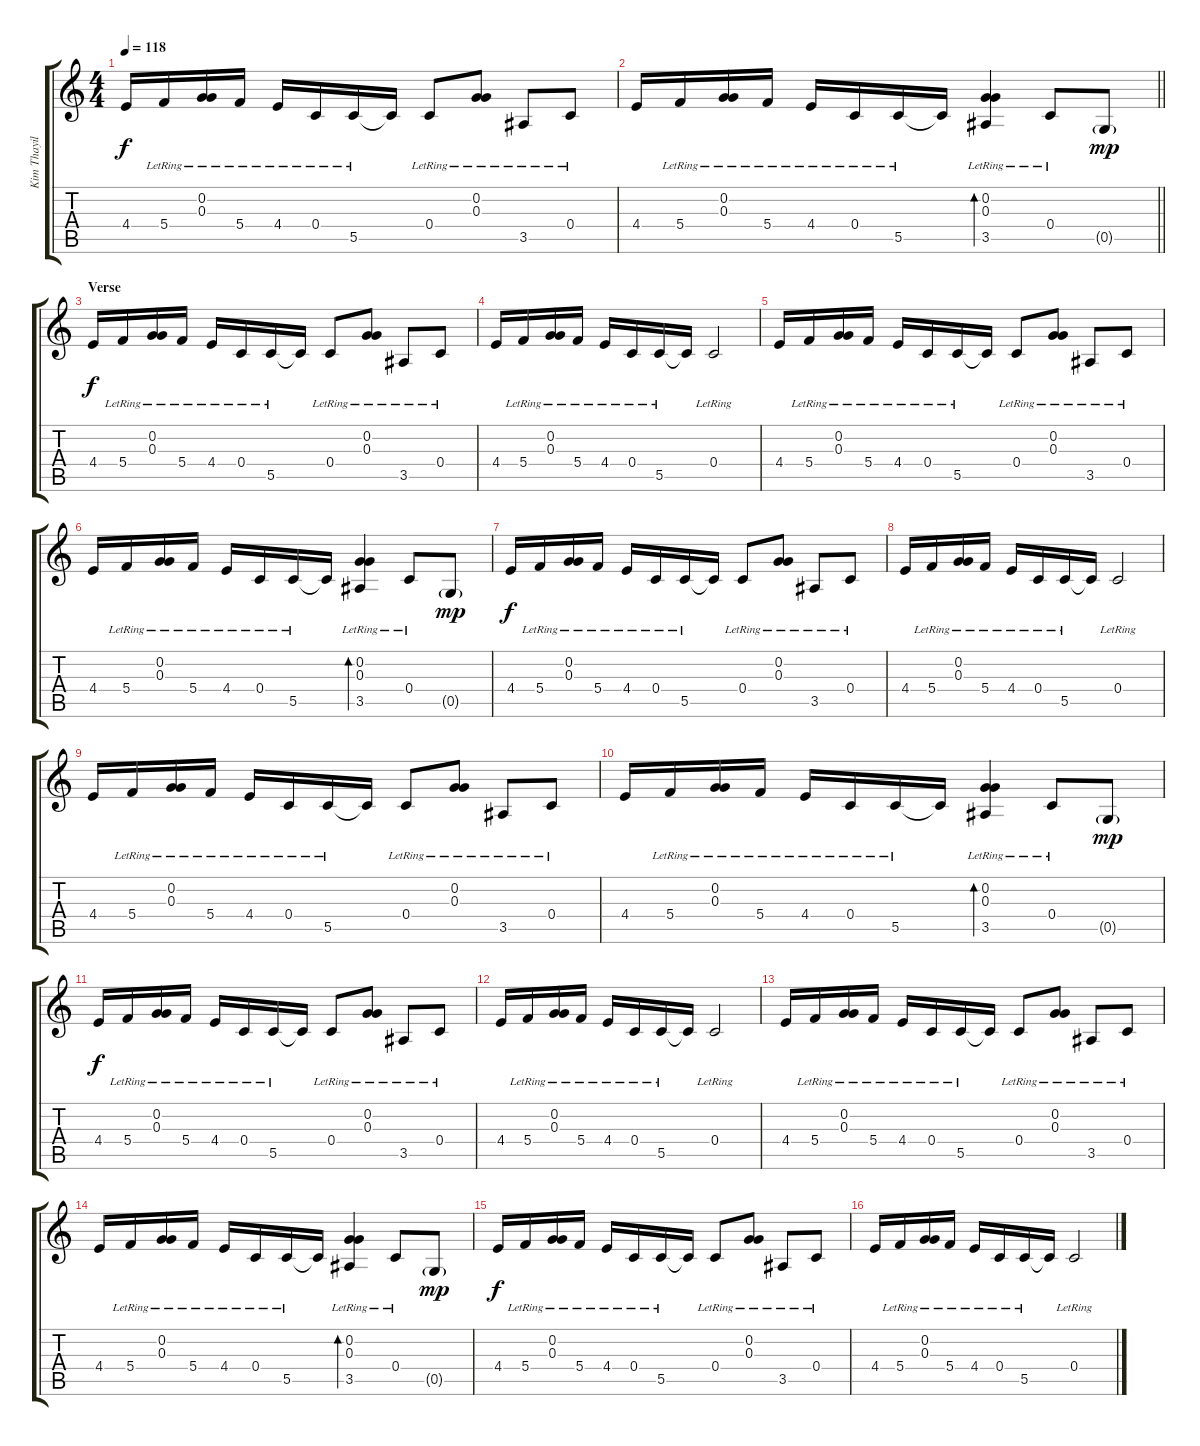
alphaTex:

\track ("Kim Thayil" "Kim Thayil") {instrument distortionguitar}
\staff {score tabs}
\tuning (E4 G3 G3 C3 G2 C2) {hide}
\ts (4 4)
\tempo 118
\clef g2
\ks c
4.4.16{dy f} 5.4{lr}.16 (0.2{lr} 0.3{lr}).16 5.4{lr}.16 4.4{lr}.16 0.4{lr}.16 5.5{lr}.16 5.5{t}.16 0.4{lr}.8 (0.2{lr} 0.3{lr}).8 3.5{lr}.8 0.4{lr}.8 |
\barLineRight lightlight
4.4.16 5.4{lr}.16 (0.2{lr} 0.3{lr}).16 5.4{lr}.16 4.4{lr}.16 0.4{lr}.16 5.5{lr}.16 5.5{t}.16 (0.2{lr} 0.3{lr} 3.5{lr}).4{bd 240} 0.4{lr}.8 0.5{g}.8{dy mp} |
\section ("" "Verse")
4.4.16{dy f} 5.4{lr}.16 (0.2{lr} 0.3{lr}).16 5.4{lr}.16 4.4{lr}.16 0.4{lr}.16 5.5{lr}.16 5.5{t}.16 0.4{lr}.8 (0.2{lr} 0.3{lr}).8 3.5{lr}.8 0.4{lr}.8 |
4.4.16 5.4{lr}.16 (0.2{lr} 0.3{lr}).16 5.4{lr}.16 4.4{lr}.16 0.4{lr}.16 5.5{lr}.16 5.5{t}.16 0.4{lr}.2 |
4.4.16 5.4{lr}.16 (0.2{lr} 0.3{lr}).16 5.4{lr}.16 4.4{lr}.16 0.4{lr}.16 5.5{lr}.16 5.5{t}.16 0.4{lr}.8 (0.2{lr} 0.3{lr}).8 3.5{lr}.8 0.4{lr}.8 |
4.4.16 5.4{lr}.16 (0.2{lr} 0.3{lr}).16 5.4{lr}.16 4.4{lr}.16 0.4{lr}.16 5.5{lr}.16 5.5{t}.16 (0.2{lr} 0.3{lr} 3.5{lr}).4{bd 240} 0.4{lr}.8 0.5{g}.8{dy mp} |
4.4.16{dy f} 5.4{lr}.16 (0.2{lr} 0.3{lr}).16 5.4{lr}.16 4.4{lr}.16 0.4{lr}.16 5.5{lr}.16 5.5{t}.16 0.4{lr}.8 (0.2{lr} 0.3{lr}).8 3.5{lr}.8 0.4{lr}.8 |
4.4.16 5.4{lr}.16 (0.2{lr} 0.3{lr}).16 5.4{lr}.16 4.4{lr}.16 0.4{lr}.16 5.5{lr}.16 5.5{t}.16 0.4{lr}.2 |
4.4.16 5.4{lr}.16 (0.2{lr} 0.3{lr}).16 5.4{lr}.16 4.4{lr}.16 0.4{lr}.16 5.5{lr}.16 5.5{t}.16 0.4{lr}.8 (0.2{lr} 0.3{lr}).8 3.5{lr}.8 0.4{lr}.8 |
4.4.16 5.4{lr}.16 (0.2{lr} 0.3{lr}).16 5.4{lr}.16 4.4{lr}.16 0.4{lr}.16 5.5{lr}.16 5.5{t}.16 (0.2{lr} 0.3{lr} 3.5{lr}).4{bd 240} 0.4{lr}.8 0.5{g}.8{dy mp} |
4.4.16{dy f} 5.4{lr}.16 (0.2{lr} 0.3{lr}).16 5.4{lr}.16 4.4{lr}.16 0.4{lr}.16 5.5{lr}.16 5.5{t}.16 0.4{lr}.8 (0.2{lr} 0.3{lr}).8 3.5{lr}.8 0.4{lr}.8 |
4.4.16 5.4{lr}.16 (0.2{lr} 0.3{lr}).16 5.4{lr}.16 4.4{lr}.16 0.4{lr}.16 5.5{lr}.16 5.5{t}.16 0.4{lr}.2 |
4.4.16 5.4{lr}.16 (0.2{lr} 0.3{lr}).16 5.4{lr}.16 4.4{lr}.16 0.4{lr}.16 5.5{lr}.16 5.5{t}.16 0.4{lr}.8 (0.2{lr} 0.3{lr}).8 3.5{lr}.8 0.4{lr}.8 |
4.4.16 5.4{lr}.16 (0.2{lr} 0.3{lr}).16 5.4{lr}.16 4.4{lr}.16 0.4{lr}.16 5.5{lr}.16 5.5{t}.16 (0.2{lr} 0.3{lr} 3.5{lr}).4{bd 240} 0.4{lr}.8 0.5{g}.8{dy mp} |
4.4.16{dy f} 5.4{lr}.16 (0.2{lr} 0.3{lr}).16 5.4{lr}.16 4.4{lr}.16 0.4{lr}.16 5.5{lr}.16 5.5{t}.16 0.4{lr}.8 (0.2{lr} 0.3{lr}).8 3.5{lr}.8 0.4{lr}.8 |
4.4.16 5.4{lr}.16 (0.2{lr} 0.3{lr}).16 5.4{lr}.16 4.4{lr}.16 0.4{lr}.16 5.5{lr}.16 5.5{t}.16 0.4{lr}.2
